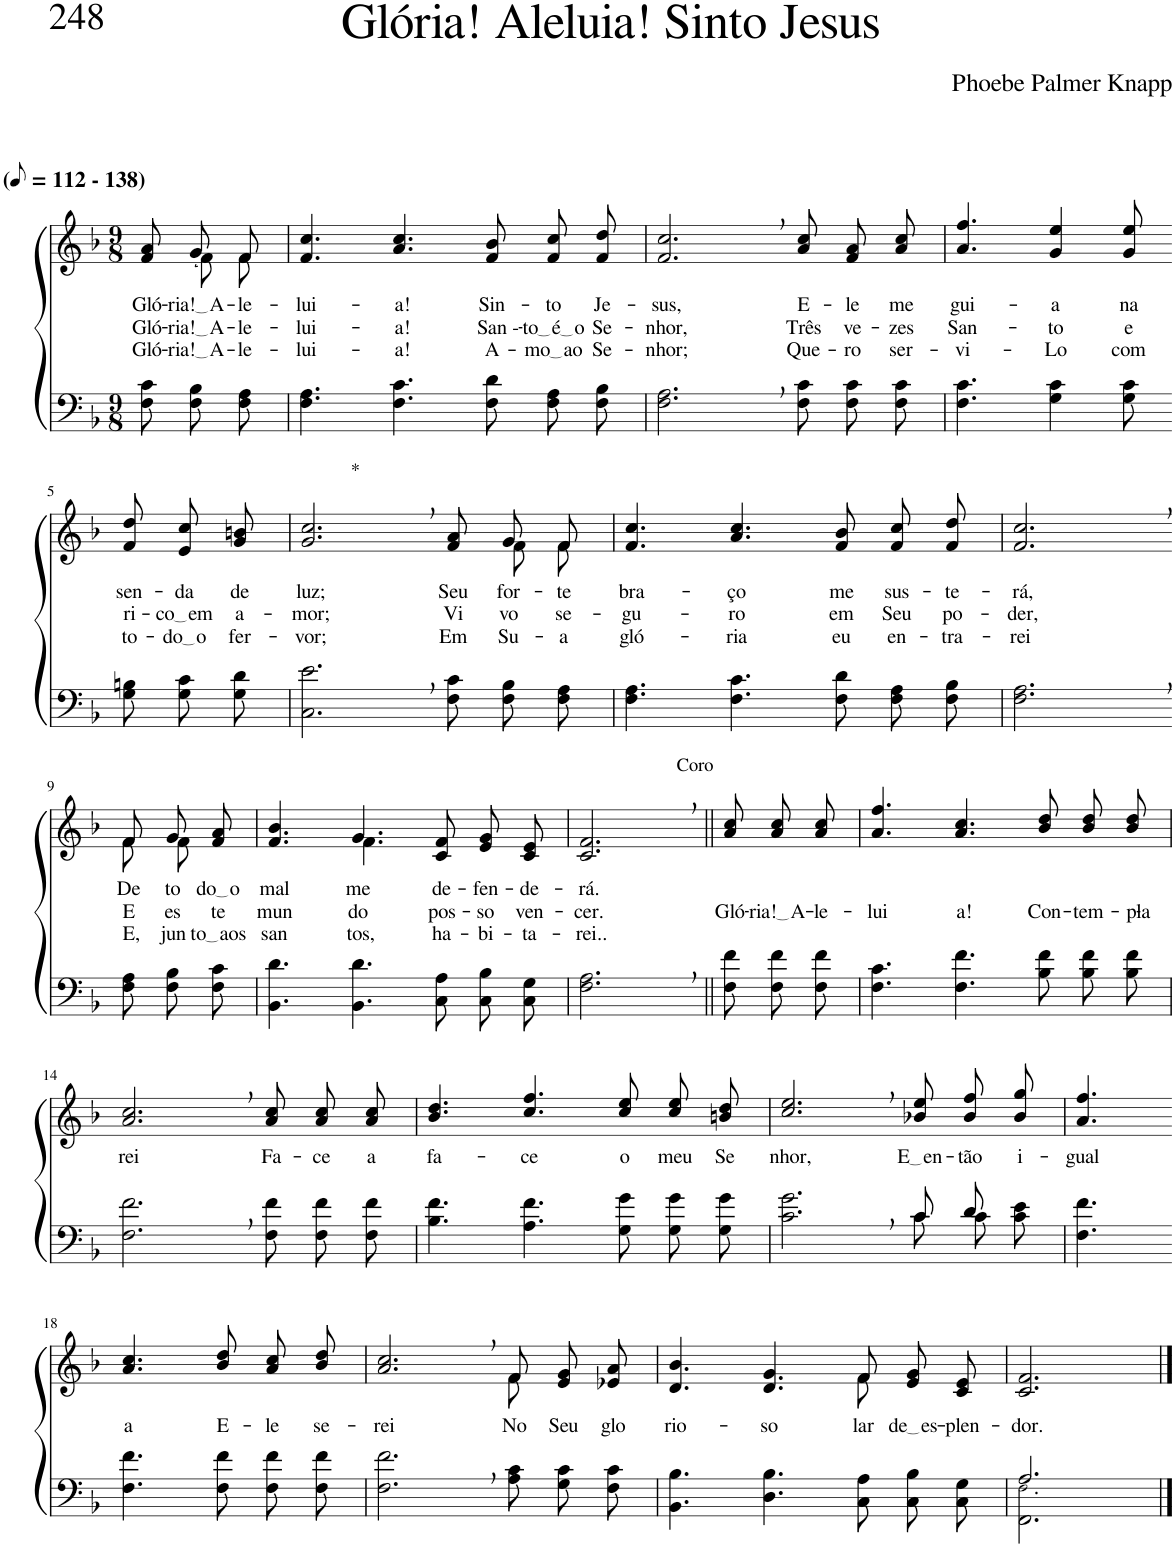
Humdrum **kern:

**kern	**kern	**text	**text	**text
*part2	*part1	*part1	*part1	*part1
*staff2	*staff1	*staff1	*staff1	*staff1
*I"Parte III e IV	*I"Parte I e II	*	*	*
*clefF4	*clefG2	*	*	*
*Trd2c3	*Trd2c3	*	*	*
*k[b-]	*k[b-]	*	*	*
*M9/8	*M9/8	*	*	*
*MM56	*MM56	*	*	*
=1	=1	=1	=1	=1
!	!LO:TX:a:B:t=(	!	!	!
!	!LO:TX:a:B:t=- 138)	!	!	!
!	!	!LO:LY:b	!LO:LY:b	!LO:LY:b
*	*^	*	*	*
8F\ 8c\L	8f/ 8a/L	8ryy	Gló-	Gló-	Gló-
!	!	!	!LO:LY:b	!LO:LY:b	!LO:LY:b
8F\ 8B-\	8g/	8f\L	ria! A	ria! A	ria! A
!	!	!	!LO:LY:b	!LO:LY:b	!LO:LY:b
8F\ 8A\J	8f/J	8f\J	-le-	-le-	-le-
=2	=2	=2	=2	=2	=2
!	!	!	!LO:LY:b	!LO:LY:b	!LO:LY:b
*	*v	*v	*	*	*
4.F\ 4.A\	4.f/ 4.cc/	-lui-	-lui-	-lui-
!	!	!LO:LY:b	!LO:LY:b	!LO:LY:b
4.F\ 4.c\	4.a/ 4.cc/	-a!	-a!	-a!
!	!	!LO:LY:b	!LO:LY:b	!LO:LY:b
8F\ 8d\L	8f/ 8b-/L	Sin-	San --	A-
!	!	!LO:LY:b	!LO:LY:b	!LO:LY:b
8F\ 8A\	8f/ 8cc/	-to	to é o	mo ao
!	!	!LO:LY:b	!LO:LY:b	!LO:LY:b
8F\ 8B-\J	8f/ 8dd/J	Je-	Se-	Se-
=3	=3	=3	=3	=3
!	!	!LO:LY:b	!LO:LY:b	!LO:LY:b
2.F\, 2.A\,	2.f/, 2.cc/,	-sus,	-nhor,	-nhor;
!	!	!LO:LY:b	!LO:LY:b	!LO:LY:b
8F\ 8c\L	8a\ 8cc\L	E-	Três	Que-
!	!	!LO:LY:b	!LO:LY:b	!LO:LY:b
8F\ 8c\	8f\ 8a\	-le	ve-	-ro
!	!	!LO:LY:b	!LO:LY:b	!LO:LY:b
8F\ 8c\J	8a\ 8cc\J	me	-zes	ser-
=4	=4	=4	=4	=4
!	!	!LO:LY:b	!LO:LY:b	!LO:LY:b
4.F\ 4.c\	4.a/ 4.ff/	gui-	San-	-vi-
!	!	!LO:LY:b	!LO:LY:b	!LO:LY:b
4G\ 4c\	4g/ 4ee/	-a	-to	-Lo
!	!	!LO:LY:b	!LO:LY:b	!LO:LY:b
8G\ 8c\	8g/ 8ee/	na	e	com
!!LO:LB:g=z
=5-	=5-	=5-	=5-	=5-
*k[b-]	*k[b-]	*	*	*
!	!	!LO:LY:b	!LO:LY:b	!LO:LY:b
8G\ 8Bn\L	8f/ 8dd/L	sen-	ri-	to-
!	!	!LO:LY:b	!LO:LY:b	!LO:LY:b
8G\ 8c\	8e/ 8cc/	-da	co em	do o
!	!	!LO:LY:b	!LO:LY:b	!LO:LY:b
8G\ 8d\J	8g/ 8bn/J	de	a-	fer-
=6	=6	=6	=6	=6
!	!LO:TX:a:t=*	!	!	!
!	!	!LO:LY:b	!LO:LY:b	!LO:LY:b
*	*^	*	*	*
2.C\, 2.e\,	2.g/, 2.cc/,	2..ryy	luz;	-mor;	-vor;
!	!	!	!LO:LY:b	!LO:LY:b	!LO:LY:b
8F\ 8c\L	8f/ 8a/L	.	Seu	Vi-	Em
!	!	!	!LO:LY:b	!LO:LY:b	!LO:LY:b
8F\ 8B-\	8g/	8f\L	for-	-vo	Su-
!	!	!	!LO:LY:b	!LO:LY:b	!LO:LY:b
8F\ 8A\J	8f/J	8f\J	-te	se-	-a
=7	=7	=7	=7	=7	=7
!	!	!	!LO:LY:b	!LO:LY:b	!LO:LY:b
*	*v	*v	*	*	*
4.F\ 4.A\	4.f/ 4.cc/	bra-	gu-	gló-
!	!	!LO:LY:b	!LO:LY:b	!LO:LY:b
4.F\ 4.c\	4.a/ 4.cc/	-ço	-ro	-ria
!	!	!LO:LY:b	!LO:LY:b	!LO:LY:b
8F\ 8d\L	8f/ 8b-/L	me	em	eu
!	!	!LO:LY:b	!LO:LY:b	!LO:LY:b
8F\ 8A\	8f/ 8cc/	sus-	Seu	en-
!	!	!LO:LY:b	!LO:LY:b	!LO:LY:b
8F\ 8B-\J	8f/ 8dd/J	-te-	po-	-tra-
=8	=8	=8	=8	=8
!	!	!LO:LY:b	!LO:LY:b	!LO:LY:b
2.F\, 2.A\,	2.f/, 2.cc/,	-rá,	-der,	-rei
!!LO:LB:g=z
=9-	=9-	=9-	=9-	=9-
*k[b-]	*	*	*	*
*	*^	*	*	*
!	!	!	!LO:LY:b	!LO:LY:b	!LO:LY:b
8F\ 8A\L	8f/L	8f\L	De	-E	E,
!	!	!	!LO:LY:b	!LO:LY:b	!LO:LY:b
8F\ 8B-\	8g/	8f\J	to-	es-	jun-
!	!	!	!LO:LY:b	!LO:LY:b	!LO:LY:b
8F\ 8c\J	8f/ 8a/J	8ryy	do o	-te	to aos
=10	=10	=10	=10	=10	=10
!	!	!	!LO:LY:b	!LO:LY:b	!LO:LY:b
4.BB-\ 4.d\	4.ryy	4.f/ 4.b-/	-mal	mun-	san-
!	!	!	!LO:LY:b	!LO:LY:b	!LO:LY:b
4.BB-\ 4.d\	4.f\	4.g/	me	-do	tos,
!	!	!	!LO:LY:b	!LO:LY:b	!LO:LY:b
8C\ 8A\L	4.ryy	8c/ 8f/L	de-	pos-	ha-
!	!	!	!LO:LY:b	!LO:LY:b	!LO:LY:b
8C\ 8B-\	.	8e/ 8g/	-fen-	-so	-bi-
!	!	!	!LO:LY:b	!LO:LY:b	!LO:LY:b
8C\ 8G\J	.	8c/ 8e/J	-de-	ven-	-ta-
=11	=11	=11	=11	=11	=11
!	!LO:TX:a:t=Coro	!	!	!	!
!	!	!	!LO:LY:b	!LO:LY:b	!LO:LY:b
*	*v	*v	*	*	*
2.F\, 2.A\,	2.c/, 2.f/,	-rá.	-cer.	-rei..
=12||	=12||	=12||	=12||	=12||
!	!	!	!LO:LY:b	!
8F\ 8f\L	8a\ 8cc\L	.	Gló-	.
!	!	!	!LO:LY:b	!
8F\ 8f\	8a\ 8cc\	.	ria! A	.
!	!	!	!LO:LY:b	!
8F\ 8f\J	8a\ 8cc\J	.	-le-	.
=13	=13	=13	=13	=13
!	!	!	!LO:LY:b	!
4.F\ 4.c\	4.a/ 4.ff/	.	-lui	.
!	!	!	!LO:LY:b	!
4.F\ 4.f\	4.a/ 4.cc/	.	a!	.
!	!	!	!LO:LY:b	!
8B-\ 8f\L	8b-\ 8dd\L	.	Con-	.
!	!	!	!LO:LY:b	!
8B-\ 8f\	8b-\ 8dd\	.	-tem-	.
!	!	!	!LO:LY:b	!
8B-\ 8f\J	8b-\ 8dd\J	.	-pla-	.
!!LO:LB:g=z
=14	=14	=14	=14	=14
!	!	!LO:LY:b	!	!
2.F\, 2.f\,	2.a/, 2.cc/,	rei	.	.
!	!	!LO:LY:b	!	!
8F\ 8f\L	8a\ 8cc\L	Fa-	.	.
!	!	!LO:LY:b	!	!
8F\ 8f\	8a\ 8cc\	-ce	.	.
!	!	!LO:LY:b	!	!
8F\ 8f\J	8a\ 8cc\J	a	.	.
=15	=15	=15	=15	=15
!	!	!LO:LY:b	!	!
4.B-\ 4.f\	4.b-/ 4.dd/	fa-	.	.
!	!	!LO:LY:b	!	!
4.A\ 4.f\	4.cc/ 4.ff/	-ce	.	.
!	!	!LO:LY:b	!	!
8G\ 8g\L	8cc\ 8ee\L	o	.	.
!	!	!LO:LY:b	!	!
8G\ 8g\	8cc\ 8ee\	meu	.	.
!	!	!LO:LY:b	!	!
8G\ 8g\J	8bn\ 8dd\J	Se	.	.
=16	=16	=16	=16	=16
*^	*	*	*	*
!	!	!	!LO:LY:b	!	!
2.c\, 2.g\,	2.ryy	2.cc/, 2.ee/,	nhor,	.	.
!	!	!	!LO:LY:b	!	!
8c\L	8c\L	8b-X\ 8ee\L	E en	.	.
!	!	!	!LO:LY:b	!	!
8d\	8c\J	8b-\ 8ff\	-tão	.	.
!	!	!	!LO:LY:b	!	!
8c\ 8e\J	8ryy	8b-\ 8gg\J	i-	.	.
=17	=17	=17	=17	=17	=17
!	!	!	!LO:LY:b	!	!
*v	*v	*	*	*	*
4.F\ 4.f\	4.a/ 4.ff/	-gual	.	.
!!LO:LB:g=z
=18-	=18-	=18-	=18-	=18-
!	!	!LO:LY:b	!	!
4.F\ 4.f\	4.a/ 4.cc/	a	.	.
!	!	!LO:LY:b	!	!
8F\ 8f\L	8b-\ 8dd\L	E-	.	.
!	!	!LO:LY:b	!	!
8F\ 8f\	8a\ 8cc\	-le	.	.
!	!	!LO:LY:b	!	!
8F\ 8f\J	8b-\ 8dd\J	se-	.	.
=19	=19	=19	=19	=19
!	!	!LO:LY:b	!	!
*	*^	*	*	*
2.F\, 2.f\,	2.a/, 2.cc/,	2.ryy	-rei	.	.
!	!	!	!LO:LY:b	!	!
8A\ 8c\L	8f/L	8f\	No	.	.
!	!	!	!LO:LY:b	!	!
8G\ 8c\	8e/ 8g/	4ryy	Seu	.	.
!	!	!	!LO:LY:b	!	!
8F\ 8c\J	8e-X/ 8a/J	.	glo-	.	.
=20	=20	=20	=20	=20	=20
!	!	!	!LO:LY:b	!	!
4.BB-\ 4.B-\	2.ryy	4.d/ 4.b-/	-rio-	.	.
!	!	!	!LO:LY:b	!	!
4.D\ 4.B-\	.	4.d/ 4.g/	-so	.	.
!	!	!	!LO:LY:b	!	!
8C\ 8A\L	8f\	8f/L	lar	.	.
!	!	!	!LO:LY:b	!	!
8C\ 8B-\	4ryy	8e/ 8g/	de es	.	.
!	!	!	!LO:LY:b	!	!
8C\ 8G\J	.	8c/ 8e/J	-plen-	.	.
=21	=21	=21	=21	=21	=21
*^	*	*	*	*	*
!	!	!	!	!LO:LY:b	!	!
*	*	*v	*v	*	*	*
2.A/	2.FF\ 2.F!\	2.c/ 2.f/	-dor.	.	.
*v	*v	*	*	*	*
==	==	==	==	==
*-	*-	*-	*-	*-
